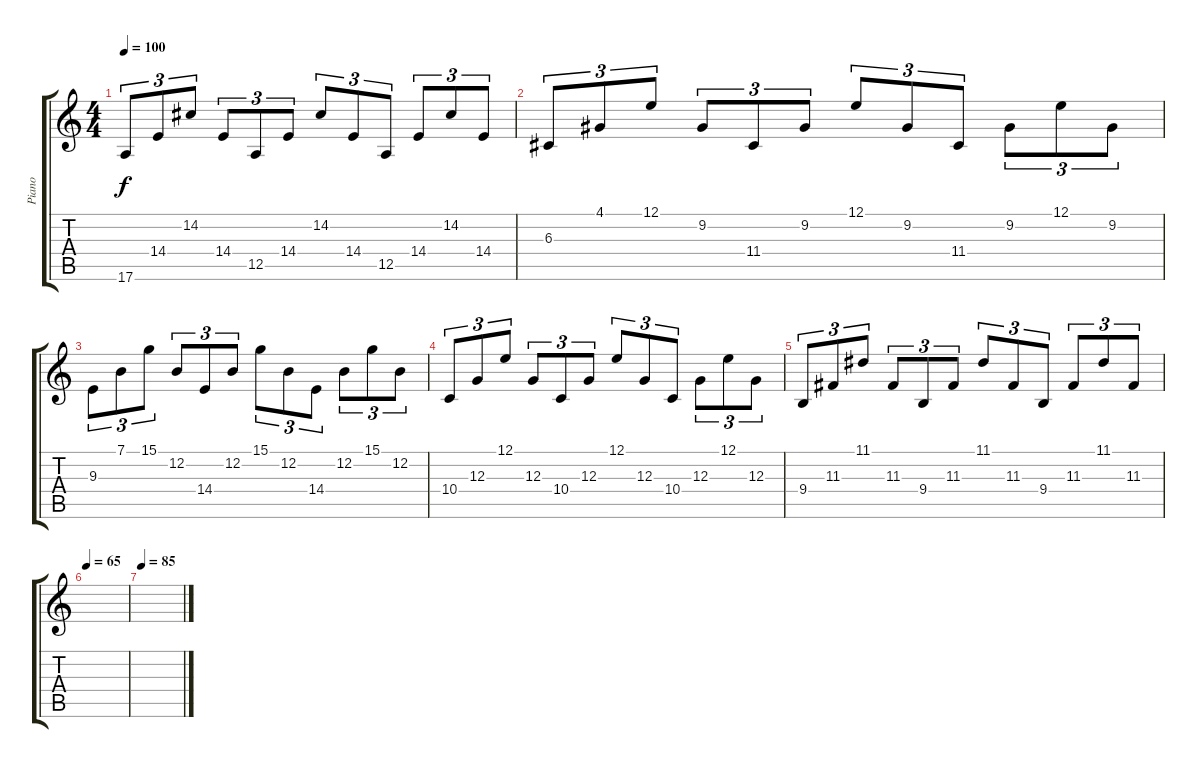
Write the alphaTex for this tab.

\track ("Piano" "Piano") {instrument acousticgrandpiano}
\staff {score tabs}
\tuning (E4 B3 G3 D3 A2 E2) {hide}
\ts (4 4)
\tempo 100
\clef g2
\ks c
17.6.8{tu (3 2) dy f} 14.4.8{tu (3 2)} 14.2.8{tu (3 2)} 14.4.8{tu (3 2)} 12.5.8{tu (3 2)} 14.4.8{tu (3 2)} 14.2.8{tu (3 2)} 14.4.8{tu (3 2)} 12.5.8{tu (3 2)} 14.4.8{tu (3 2)} 14.2.8{tu (3 2)} 14.4.8{tu (3 2)} |
6.3.8{tu (3 2)} 4.1.8{tu (3 2)} 12.1.8{tu (3 2)} 9.2.8{tu (3 2)} 11.4.8{tu (3 2)} 9.2.8{tu (3 2)} 12.1.8{tu (3 2)} 9.2.8{tu (3 2)} 11.4.8{tu (3 2)} 9.2.8{tu (3 2)} 12.1.8{tu (3 2)} 9.2.8{tu (3 2)} |
9.3.8{tu (3 2)} 7.1.8{tu (3 2)} 15.1.8{tu (3 2)} 12.2.8{tu (3 2)} 14.4.8{tu (3 2)} 12.2.8{tu (3 2)} 15.1.8{tu (3 2)} 12.2.8{tu (3 2)} 14.4.8{tu (3 2)} 12.2.8{tu (3 2)} 15.1.8{tu (3 2)} 12.2.8{tu (3 2)} |
10.4.8{tu (3 2)} 12.3.8{tu (3 2)} 12.1.8{tu (3 2)} 12.3.8{tu (3 2)} 10.4.8{tu (3 2)} 12.3.8{tu (3 2)} 12.1.8{tu (3 2)} 12.3.8{tu (3 2)} 10.4.8{tu (3 2)} 12.3.8{tu (3 2)} 12.1.8{tu (3 2)} 12.3.8{tu (3 2)} |
9.4.8{tu (3 2)} 11.3.8{tu (3 2)} 11.1.8{tu (3 2)} 11.3.8{tu (3 2)} 9.4.8{tu (3 2)} 11.3.8{tu (3 2)} 11.1.8{tu (3 2)} 11.3.8{tu (3 2)} 9.4.8{tu (3 2)} 11.3.8{tu (3 2)} 11.1.8{tu (3 2)} 11.3.8{tu (3 2)} |
\tempo 65
|
\tempo 85
